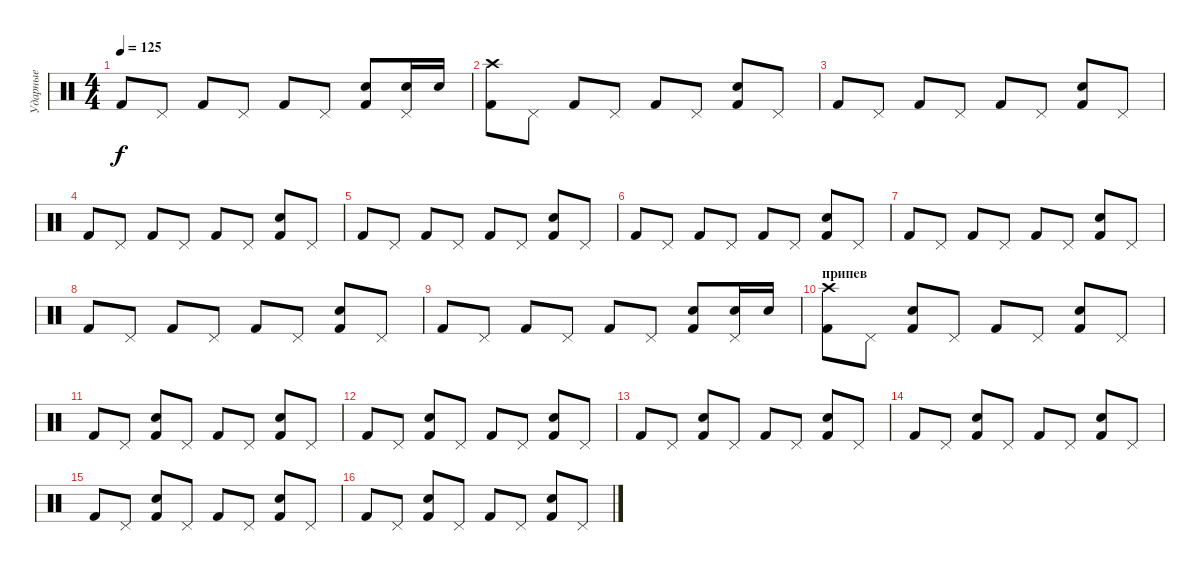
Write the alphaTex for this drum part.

\track ("Ударные" "Ударные") {instrument percussion}
\staff {score}
\articulation defaults
\ts (4 4)
\tempo 125
\clef neutral
\ks c "Kick (hit) 2".8{dy f} "Pedal Hi-Hat (hit)".8 "Kick (hit) 2".8 "Pedal Hi-Hat (hit)".8 "Kick (hit) 2".8 "Pedal Hi-Hat (hit)".8
("Kick (hit) 2" "Snare (hit) 2").8 ("Pedal Hi-Hat (hit)" "Snare (hit) 2").16 "Snare (hit) 2".16 |
("Kick (hit) 2" "Crash high (hit)").8 "Pedal Hi-Hat (hit)".8 "Kick (hit) 2".8 "Pedal Hi-Hat (hit)".8 "Kick (hit) 2".8 "Pedal Hi-Hat (hit)".8 ("Kick (hit) 2" "Snare (hit) 2").8 "Pedal Hi-Hat (hit)".8 |
"Kick (hit) 2".8 "Pedal Hi-Hat (hit)".8 "Kick (hit) 2".8 "Pedal Hi-Hat (hit)".8 "Kick (hit) 2".8 "Pedal Hi-Hat (hit)".8 ("Kick (hit) 2" "Snare (hit) 2").8 "Pedal Hi-Hat (hit)".8 |
"Kick (hit) 2".8 "Pedal Hi-Hat (hit)".8 "Kick (hit) 2".8 "Pedal Hi-Hat (hit)".8 "Kick (hit) 2".8 "Pedal Hi-Hat (hit)".8 ("Kick (hit) 2" "Snare (hit) 2").8 "Pedal Hi-Hat (hit)".8 |
"Kick (hit) 2".8 "Pedal Hi-Hat (hit)".8 "Kick (hit) 2".8 "Pedal Hi-Hat (hit)".8 "Kick (hit) 2".8 "Pedal Hi-Hat (hit)".8 ("Kick (hit) 2" "Snare (hit) 2").8 "Pedal Hi-Hat (hit)".8 |
"Kick (hit) 2".8 "Pedal Hi-Hat (hit)".8 "Kick (hit) 2".8 "Pedal Hi-Hat (hit)".8 "Kick (hit) 2".8 "Pedal Hi-Hat (hit)".8 ("Kick (hit) 2" "Snare (hit) 2").8 "Pedal Hi-Hat (hit)".8 |
"Kick (hit) 2".8 "Pedal Hi-Hat (hit)".8 "Kick (hit) 2".8 "Pedal Hi-Hat (hit)".8 "Kick (hit) 2".8 "Pedal Hi-Hat (hit)".8 ("Kick (hit) 2" "Snare (hit) 2").8 "Pedal Hi-Hat (hit)".8 |
"Kick (hit) 2".8 "Pedal Hi-Hat (hit)".8 "Kick (hit) 2".8 "Pedal Hi-Hat (hit)".8 "Kick (hit) 2".8 "Pedal Hi-Hat (hit)".8 ("Kick (hit) 2" "Snare (hit) 2").8 "Pedal Hi-Hat (hit)".8 |
"Kick (hit) 2".8 "Pedal Hi-Hat (hit)".8 "Kick (hit) 2".8 "Pedal Hi-Hat (hit)".8 "Kick (hit) 2".8 "Pedal Hi-Hat (hit)".8 ("Kick (hit) 2" "Snare (hit) 2").8 ("Pedal Hi-Hat (hit)" "Snare (hit) 2").16 "Snare (hit) 2".16 |
\section ("" "припев")
("Kick (hit) 2" "Crash high (hit)").8 "Pedal Hi-Hat (hit)".8 ("Kick (hit) 2" "Snare (hit) 2").8 "Pedal Hi-Hat (hit)".8 "Kick (hit) 2".8 "Pedal Hi-Hat (hit)".8 ("Kick (hit) 2" "Snare (hit) 2").8 "Pedal Hi-Hat (hit)".8 |
"Kick (hit) 2".8 "Pedal Hi-Hat (hit)".8 ("Kick (hit) 2" "Snare (hit) 2").8 "Pedal Hi-Hat (hit)".8 "Kick (hit) 2".8 "Pedal Hi-Hat (hit)".8 ("Kick (hit) 2" "Snare (hit) 2").8 "Pedal Hi-Hat (hit)".8 |
"Kick (hit) 2".8 "Pedal Hi-Hat (hit)".8 ("Kick (hit) 2" "Snare (hit) 2").8 "Pedal Hi-Hat (hit)".8 "Kick (hit) 2".8 "Pedal Hi-Hat (hit)".8 ("Kick (hit) 2" "Snare (hit) 2").8 "Pedal Hi-Hat (hit)".8 |
"Kick (hit) 2".8 "Pedal Hi-Hat (hit)".8 ("Kick (hit) 2" "Snare (hit) 2").8 "Pedal Hi-Hat (hit)".8 "Kick (hit) 2".8 "Pedal Hi-Hat (hit)".8 ("Kick (hit) 2" "Snare (hit) 2").8 "Pedal Hi-Hat (hit)".8 |
"Kick (hit) 2".8 "Pedal Hi-Hat (hit)".8 ("Kick (hit) 2" "Snare (hit) 2").8 "Pedal Hi-Hat (hit)".8 "Kick (hit) 2".8 "Pedal Hi-Hat (hit)".8 ("Kick (hit) 2" "Snare (hit) 2").8 "Pedal Hi-Hat (hit)".8 |
"Kick (hit) 2".8 "Pedal Hi-Hat (hit)".8 ("Kick (hit) 2" "Snare (hit) 2").8 "Pedal Hi-Hat (hit)".8 "Kick (hit) 2".8 "Pedal Hi-Hat (hit)".8 ("Kick (hit) 2" "Snare (hit) 2").8 "Pedal Hi-Hat (hit)".8 |
"Kick (hit) 2".8 "Pedal Hi-Hat (hit)".8 ("Kick (hit) 2" "Snare (hit) 2").8 "Pedal Hi-Hat (hit)".8 "Kick (hit) 2".8 "Pedal Hi-Hat (hit)".8 ("Kick (hit) 2" "Snare (hit) 2").8 "Pedal Hi-Hat (hit)".8
